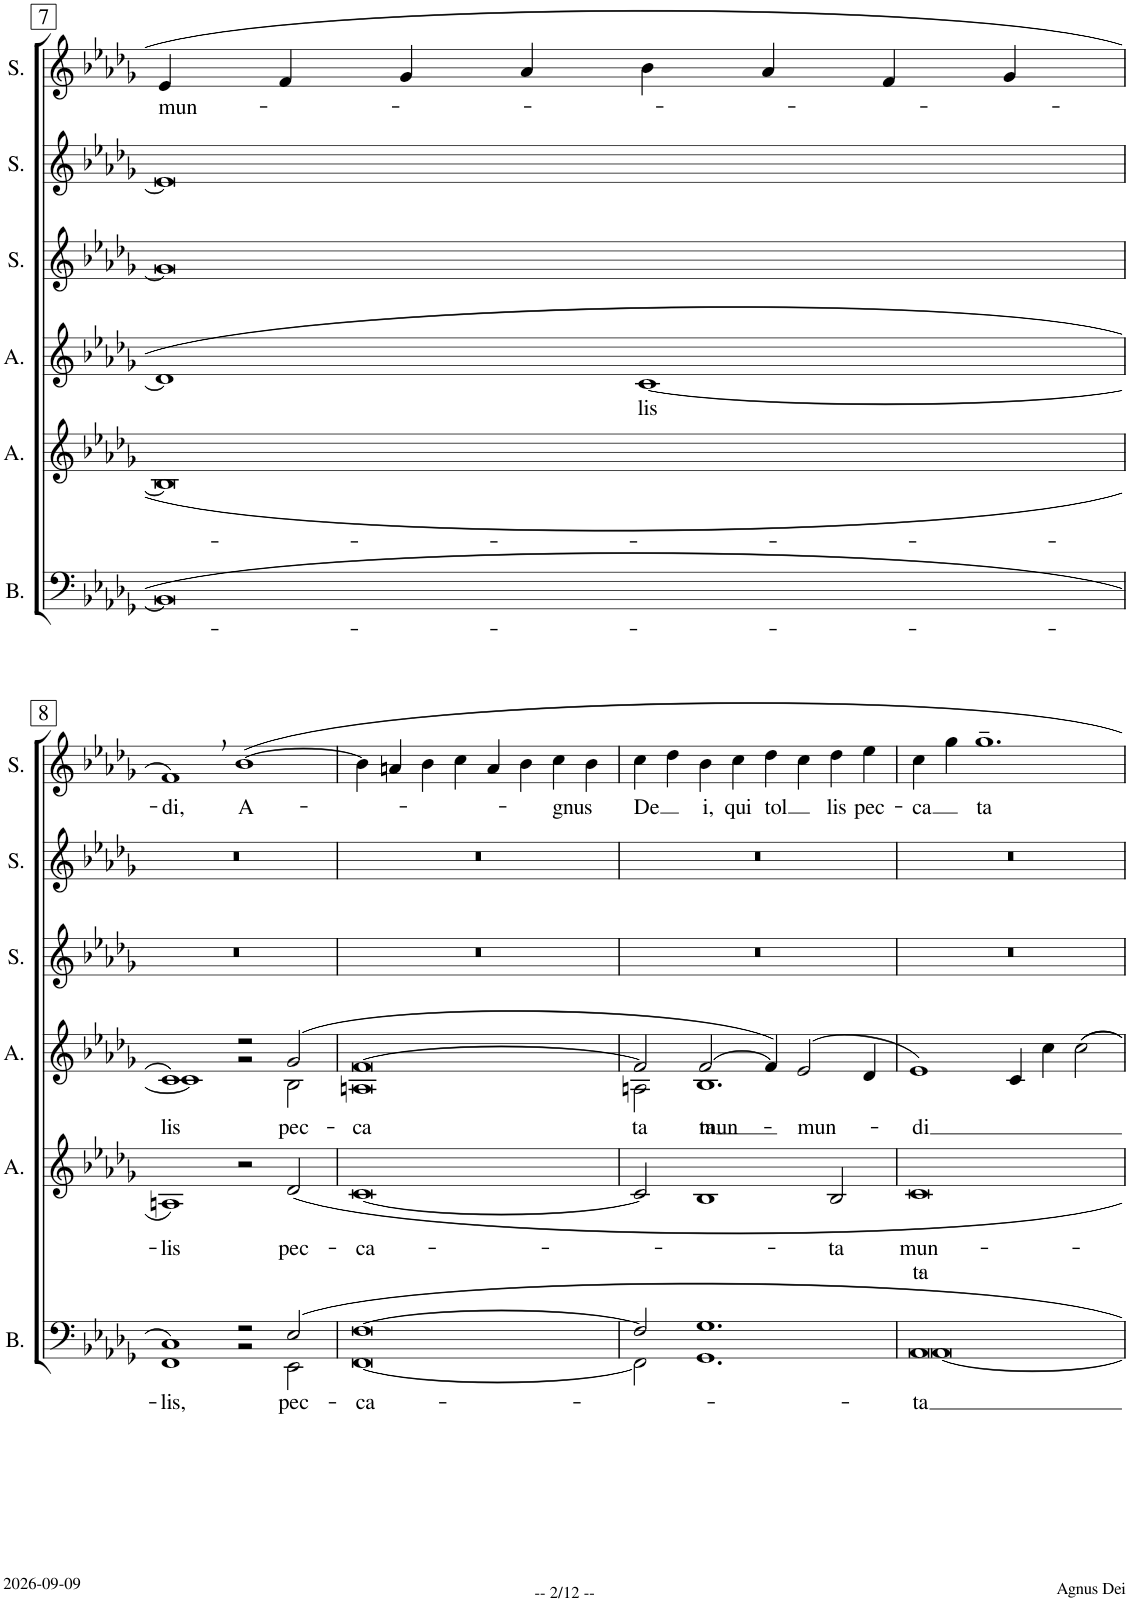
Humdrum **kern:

**kern	**text	**kern	**text	**text	**kern	**text	**kern	**kern	**kern	**text
*part6	*part6	*part5	*part5	*part5	*part4	*part4	*part3	*part2	*part1	*part1
*staff6	*staff6	*staff5	*staff5	*staff5	*staff4	*staff4	*staff3	*staff2	*staff1	*staff1
*I"Bass	*	*I"Alto	*	*	*I"Alto	*	*I"Soprano	*I"Soprano	*I"Soprano	*
*I'B.	*	*I'A.	*	*	*I'A.	*	*I'S.	*I'S.	*I'S.	*
!!LO:PB:g=z
*clefF4	*	*clefG2	*	*	*clefG2	*	*clefG2	*clefG2	*clefG2	*
*k[b-e-a-d-g-]	*	*k[b-e-a-d-g-]	*	*	*k[b-e-a-d-g-]	*	*k[b-e-a-d-g-]	*k[b-e-a-d-g-]	*k[b-e-a-d-g-]	*
*M4/2	*	*M4/2	*	*	*M4/2	*	*M4/2	*M4/2	*M4/2	*
=7	=7	=7	=7	=7	=7	=7	=7	=7	=7	=7
!	!	!	!	!	!	!	!	!	!	!LO:LY:b
0BB-]	.	0B-]	.	.	1d-]	.	0g-]	0e-]	4e-/	-mun-
.	.	.	.	.	.	.	.	.	4f/	.
.	.	.	.	.	.	.	.	.	4g-/	.
.	.	.	.	.	.	.	.	.	4a-/	.
!	!	!	!	!	!	!LO:LY:b	!	!	!	!
.	.	.	.	.	[1c	lis	.	.	4b-\	.
.	.	.	.	.	.	.	.	.	4a-/	.
.	.	.	.	.	.	.	.	.	4f/	.
.	.	.	.	.	.	.	.	.	4g-/	.
!!LO:LB:g=z
=8	=8	=8	=8	=8	=8	=8	=8	=8	=8	=8
!	!LO:LY:b	!	!LO:LY:b	!	!	!LO:LY:b	!	!	!	!LO:LY:b
*^	*	*	*	*	*^	*	*	*	*	*
1C	1FF	-lis,	1An	-lis	.	1c	1c]	-lis	0r	0r	1f,	-di,
!	!	!	!	!	!	!	!	!	!	!	!	!LO:LY:b
2r	2r	.	2r	.	.	2r	2r	.	.	.	[1b-	A-
!	!	!LO:LY:b	!	!LO:LY:b	!	!	!	!LO:LY:b	!	!	!	!
2E-/	2EE-\	pec-	2d-/	pec-	.	(2g-/	2B-\	pec-	.	.	.	.
=9	=9	=9	=9	=9	=9	=9	=9	=9	=9	=9	=9	=9
!	!	!LO:LY:b	!	!LO:LY:b	!	!	!	!LO:LY:b	!	!	!	!
[0F	[0FF	-ca-	[0c	-ca-	.	[0f	0An	-ca-	0r	0r	4b-\]	.
.	.	.	.	.	.	.	.	.	.	.	4an/	.
.	.	.	.	.	.	.	.	.	.	.	4b-\	.
.	.	.	.	.	.	.	.	.	.	.	4cc\	.
.	.	.	.	.	.	.	.	.	.	.	4a/	.
.	.	.	.	.	.	.	.	.	.	.	4b-\	.
!	!	!	!	!	!	!	!	!	!	!	!	!LO:LY:b
.	.	.	.	.	.	.	.	.	.	.	4cc\	-gnus
.	.	.	.	.	.	.	.	.	.	.	4b-\	.
=10	=10	=10	=10	=10	=10	=10	=10	=10	=10	=10	=10	=10
!	!	!	!	!	!	!	!	!LO:LY:b	!	!	!	!LO:LY:b
2F/]	2FF\]	.	2c/]	.	.	2f/]	2An\	ta	0r	0r	4cc\	-De
.	.	.	.	.	.	.	.	.	.	.	4dd-\	.
!	!	!	!	!	!	!	!	!LO:LY:b	!	!	!	!
!	!	!	!	!	!	!	!	!LO:LY:b	!	!	!	!LO:LY:b
1.G-	1.GG-	.	1B-	.	.	[2f/	1.B-	mun-	.	.	4b-\	i,
!	!	!	!	!	!	!	!	!	!	!	!	!LO:LY:b
.	.	.	.	.	.	.	.	.	.	.	4cc\	qui
!	!	!	!	!	!	!	!	!	!	!	!	!LO:LY:b
.	.	.	.	.	.	4f/])	.	.	.	.	4dd-\	-tol
!	!	!	!	!	!	!	!	!LO:LY:b	!	!	!	!
.	.	.	.	.	.	(2e-/	.	mun-	.	.	4cc\	.
!	!	!	!	!LO:LY:b	!	!	!	!	!	!	!	!LO:LY:b
.	.	.	2B-/	-ta	.	.	.	.	.	.	4dd-\	lis
!	!	!	!	!	!	!	!	!	!	!	!	!LO:LY:b
.	.	.	.	.	.	4d-/	.	.	.	.	4ee-\	pec-
*	*	*	*	*	*	*v	*v	*	*	*	*	*
=11	=11	=11	=11	=11	=11	=11	=11	=11	=11	=11	=11
!	!	!LO:LY:b	!	!LO:LY:b	!LO:LY:b	!	!LO:LY:b	!	!	!	!LO:LY:b
0AA-	[0AA-	-ta	0c	mun-	-ta-	1e-)	-di	0r	0r	4cc\	-ca
.	.	.	.	.	.	.	.	.	.	4gg-\	.
!	!	!	!	!	!	!	!	!	!	!	!LO:LY:b
.	.	.	.	.	.	.	.	.	.	1.gg-~	ta
.	.	.	.	.	.	4c/	.	.	.	.	.
.	.	.	.	.	.	4cc\	.	.	.	.	.
.	.	.	.	.	.	2cc\	.	.	.	.	.
*v	*v	*	*	*	*	*	*	*	*	*	*
=	=	=	=	=	=	=	=	=	=	=
*-	*-	*-	*-	*-	*-	*-	*-	*-	*-	*-
